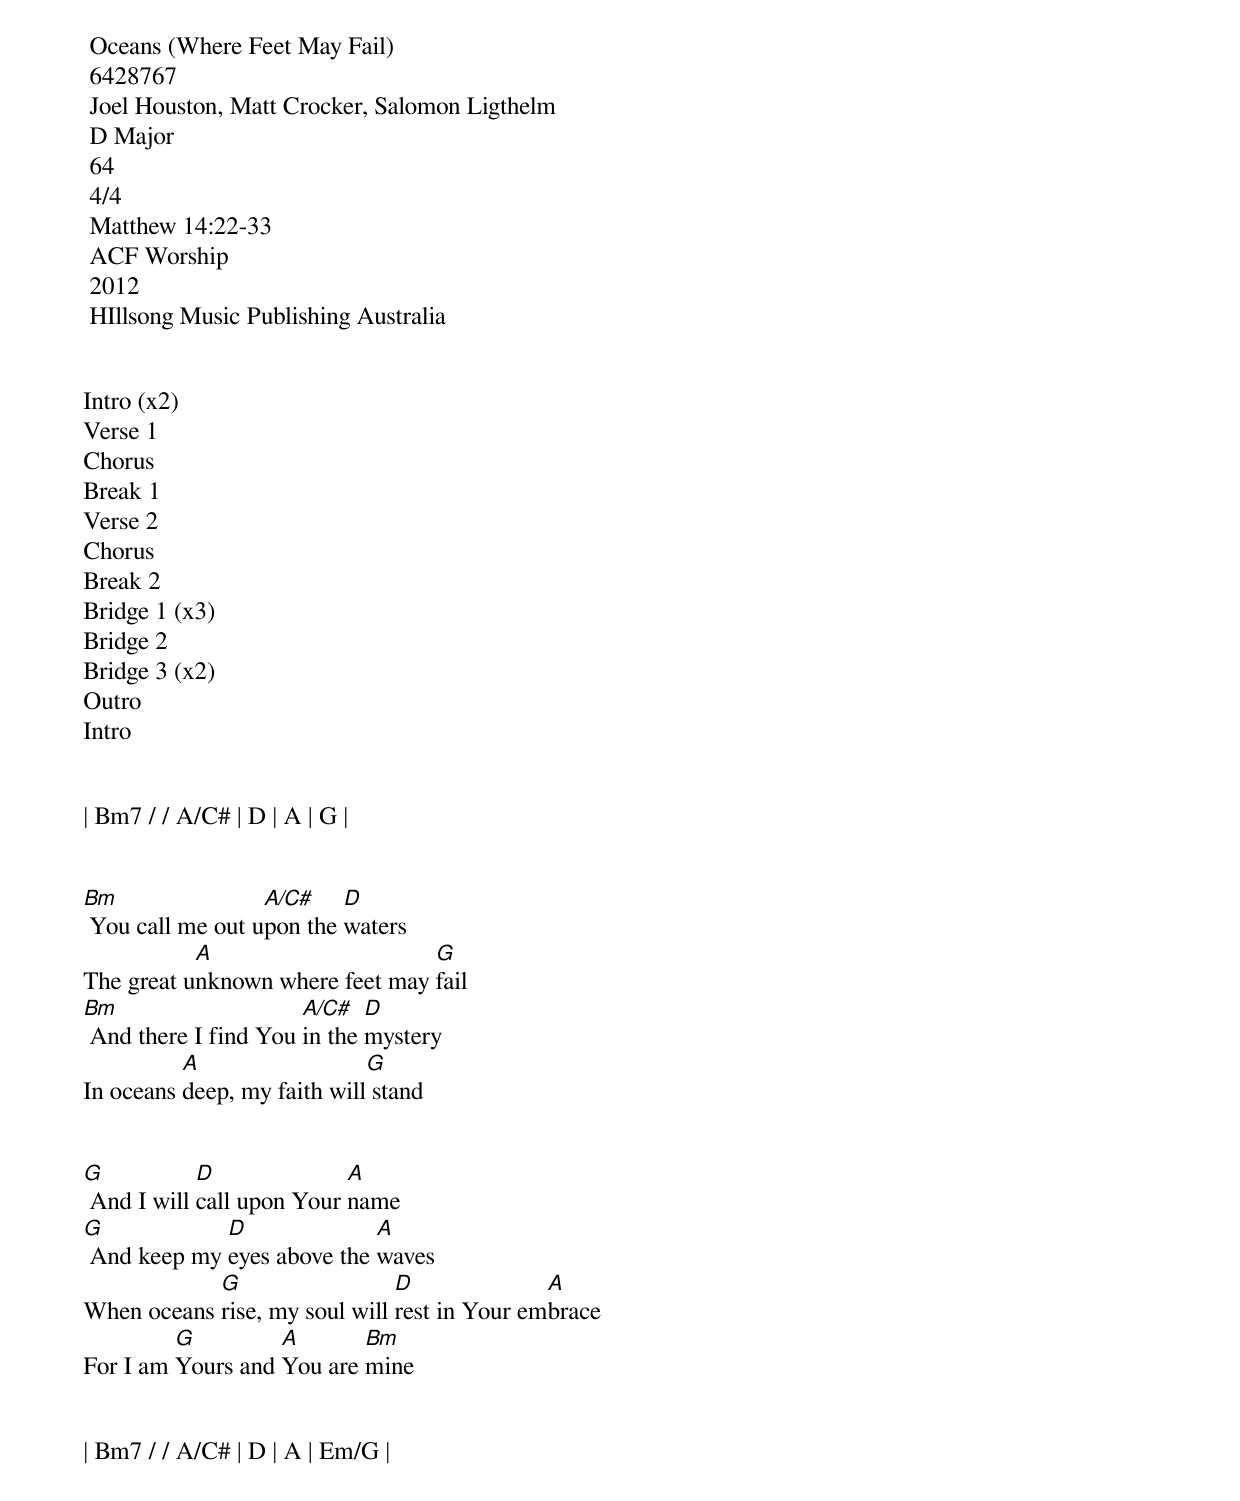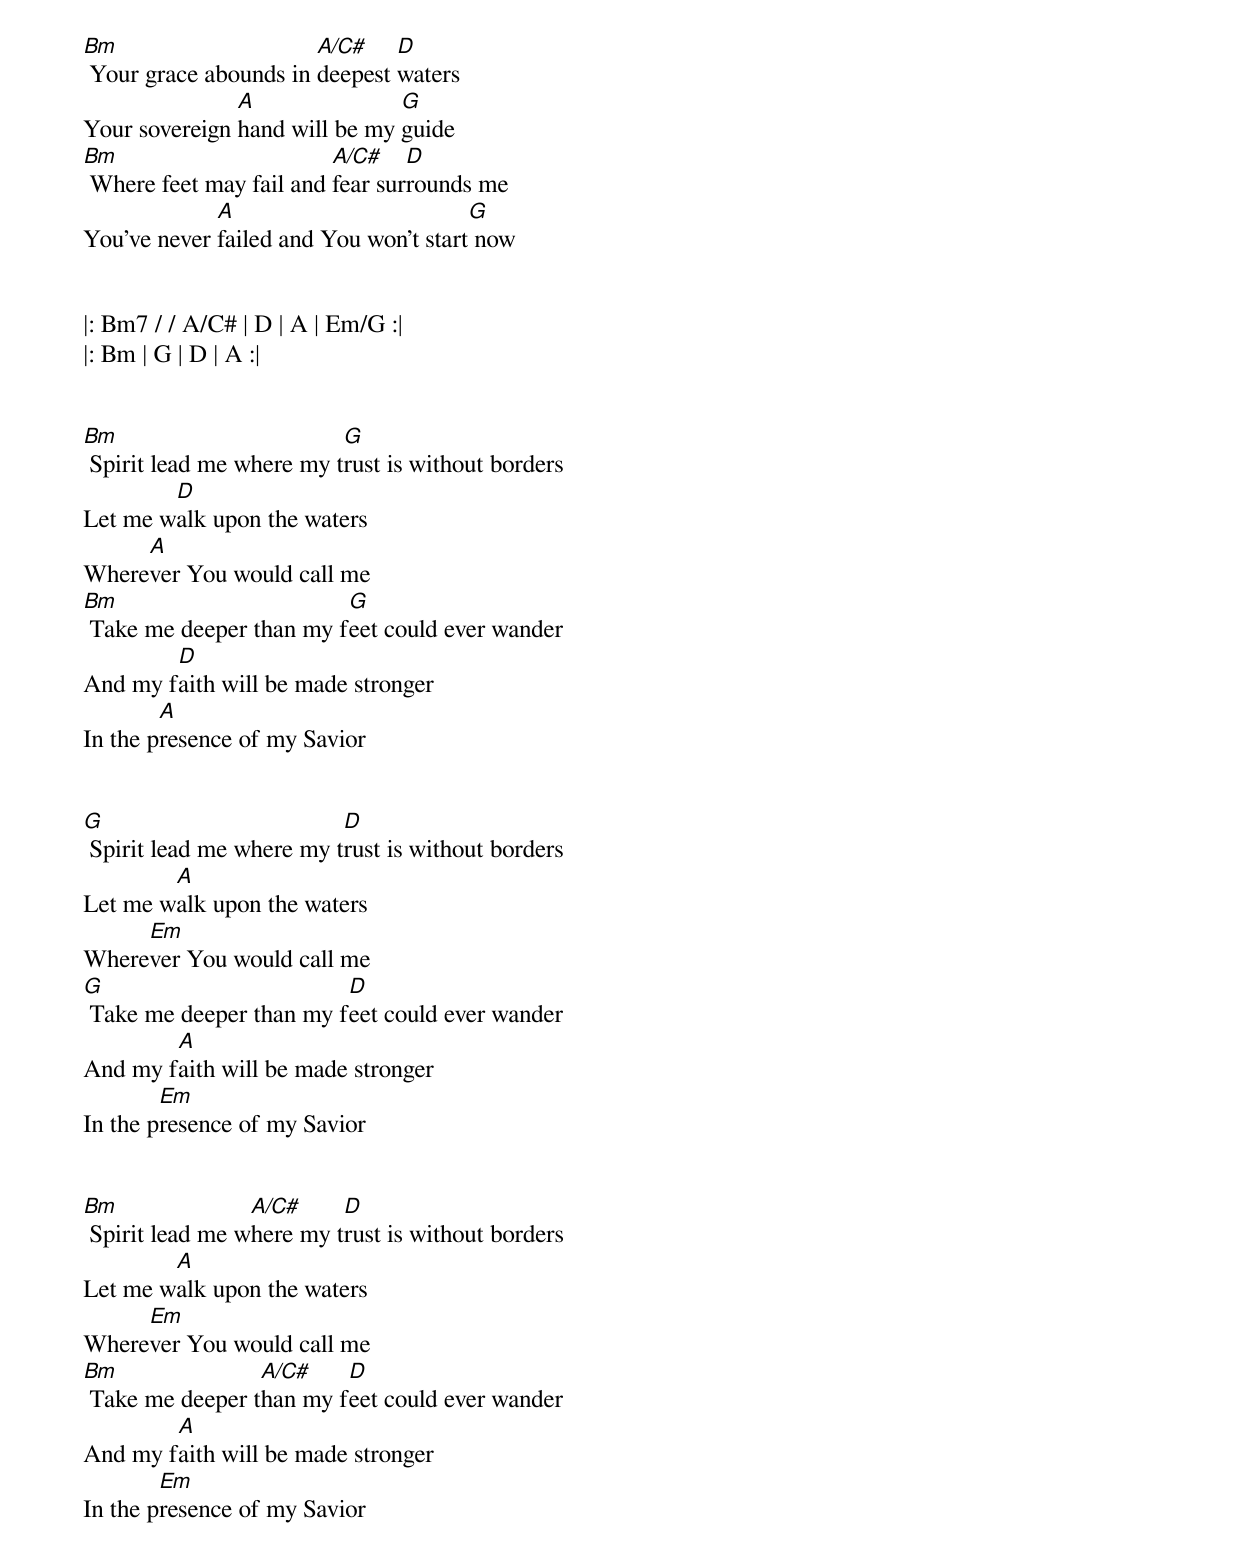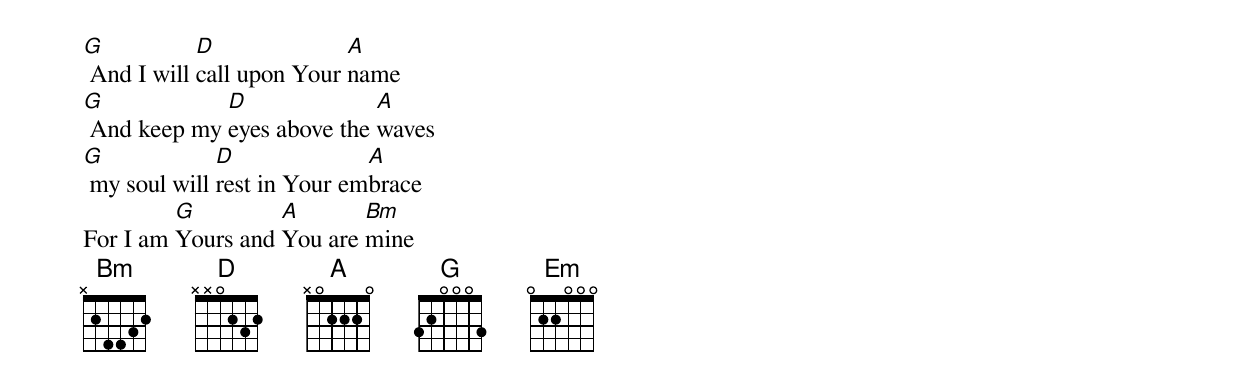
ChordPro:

<song> Oceans (Where Feet May Fail)
<ccli> 6428767
<composer> Joel Houston, Matt Crocker, Salomon Ligthelm
<key> D Major
<bpm> 64
<signature> 4/4
<verse> Matthew 14:22-33
<arranger> ACF Worship
<year> 2012
<publisher> HIllsong Music Publishing Australia

<order>
Intro (x2)
Verse 1
Chorus
Break 1
Verse 2
Chorus
Break 2
Bridge 1 (x3)
Bridge 2
Bridge 3 (x2)
Outro
Intro

<Intro>
| Bm7 / / A/C# | D | A | G |

<Verse 1>
[Bm] You call me out u[A/C#]pon the [D]waters
The great u[A]nknown where feet may [G]fail
[Bm] And there I find You [A/C#]in the [D]mystery
In oceans [A]deep, my faith will[G] stand

<Chorus>
[G] And I will [D]call upon Your [A]name
[G] And keep my [D]eyes above the [A]waves
When oceans [G]rise, my soul will [D]rest in Your em[A]brace
For I am [G]Yours and [A]You are [Bm]mine

<Break 1>
| Bm7 / / A/C# | D | A | Em/G |

<Verse 2>
[Bm] Your grace abounds in [A/C#]deepest [D]waters
Your sovereign [A]hand will be my [G]guide
[Bm] Where feet may fail and [A/C#]fear sur[D]rounds me
You've never [A]failed and You won't start[G] now

<Break 2>
|: Bm7 / / A/C# | D | A | Em/G :|
|: Bm | G | D | A :|

<Bridge 1>
[Bm] Spirit lead me where my t[G]rust is without borders
Let me w[D]alk upon the waters
Where[A]ver You would call me
[Bm] Take me deeper than my f[G]eet could ever wander
And my f[D]aith will be made stronger
In the p[A]resence of my Savior

<Bridge 2>
[G] Spirit lead me where my t[D]rust is without borders
Let me w[A]alk upon the waters
Where[Em]ver You would call me
[G] Take me deeper than my f[D]eet could ever wander
And my f[A]aith will be made stronger
In the p[Em]resence of my Savior

<Bridge 3>
[Bm] Spirit lead me w[A/C#]here my t[D]rust is without borders
Let me w[A]alk upon the waters
Where[Em]ver You would call me
[Bm] Take me deeper t[A/C#]han my f[D]eet could ever wander
And my f[A]aith will be made stronger
In the p[Em]resence of my Savior

<Outro>
[G] And I will [D]call upon Your [A]name
[G] And keep my [D]eyes above the [A]waves
[G] my soul will [D]rest in Your em[A]brace
For I am [G]Yours and [A]You are [Bm]mine
